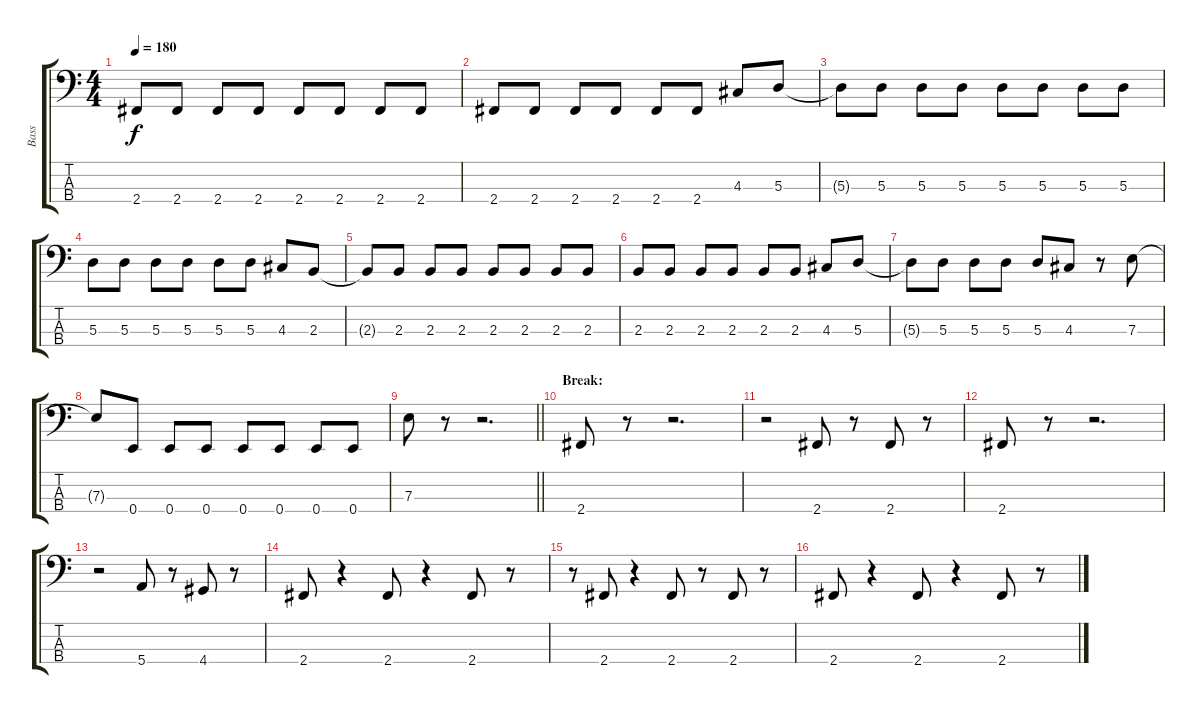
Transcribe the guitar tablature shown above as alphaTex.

\track ("Bass" "Bass") {instrument electricbasspick}
\staff {score tabs}
\tuning (G2 D2 A1 E1) {hide}
\ts (4 4)
\tempo 180
\clef f4
\ks c
2.4.8{dy f} 2.4.8 2.4.8 2.4.8 2.4.8 2.4.8 2.4.8 2.4.8 |
2.4.8 2.4.8 2.4.8 2.4.8 2.4.8 2.4.8 4.3.8 5.3.8 |
5.3{t}.8 5.3.8 5.3.8 5.3.8 5.3.8 5.3.8 5.3.8 5.3.8 |
5.3.8 5.3.8 5.3.8 5.3.8 5.3.8 5.3.8 4.3.8 2.3.8 |
2.3{t}.8 2.3.8 2.3.8 2.3.8 2.3.8 2.3.8 2.3.8 2.3.8 |
2.3.8 2.3.8 2.3.8 2.3.8 2.3.8 2.3.8 4.3.8 5.3.8 |
5.3{t}.8 5.3.8 5.3.8 5.3.8 5.3.8 4.3.8 r.8 7.3.8 |
7.3{t}.8 0.4.8 0.4.8 0.4.8 0.4.8 0.4.8 0.4.8 0.4.8 |
\barLineRight lightlight
7.3.8 r.8 r.2{d} |
\section ("" "Break:")
2.4.8 r.8 r.2{d} |
r.2 2.4.8 r.8 2.4.8 r.8 |
2.4.8 r.8 r.2{d} |
r.2 5.4.8 r.8 4.4.8 r.8 |
2.4.8 r.4 2.4.8 r.4 2.4.8 r.8 |
r.8 2.4.8 r.4 2.4.8 r.8 2.4.8 r.8 |
2.4.8 r.4 2.4.8 r.4 2.4.8 r.8
